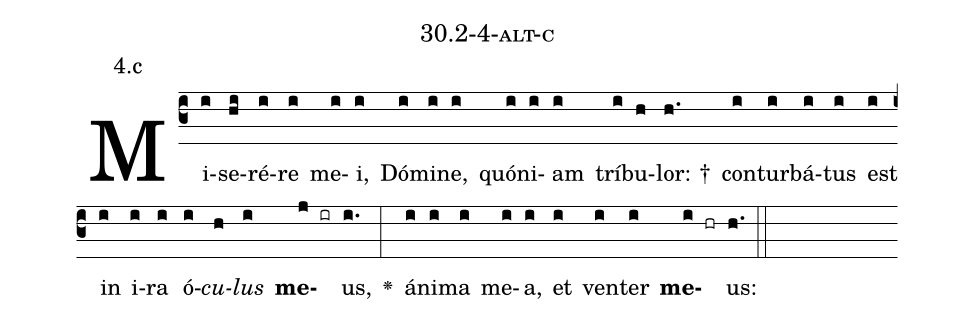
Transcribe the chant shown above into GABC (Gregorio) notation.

name: 30.2-4-alt-c;
annotation: 4.c;
%%
(c3)Mi(i)se(hi)ré(i)re(i) me(i)i,(i) Dó(i)mi(i)ne,(i) quón(i)i(i)am(i) trí(i)bu(h)lor: †(h.) con(i)tur(i)bá(i)tus(i) est(i) in(i) i(i)ra(i) ó(i)<i>cu</i>(h)<i>lus</i>(i) <b>me</b>(j ir)us,(i.) <v>\greheightstar</v>(:) á(i)ni(i)ma(i) me(i)a,(i) et(i) ven(i)ter(i) <b>me</b>(i hr)us:(h.) (::)


%E(i) u(i) o(i) u(i) a(i) e.(h.) (::)
